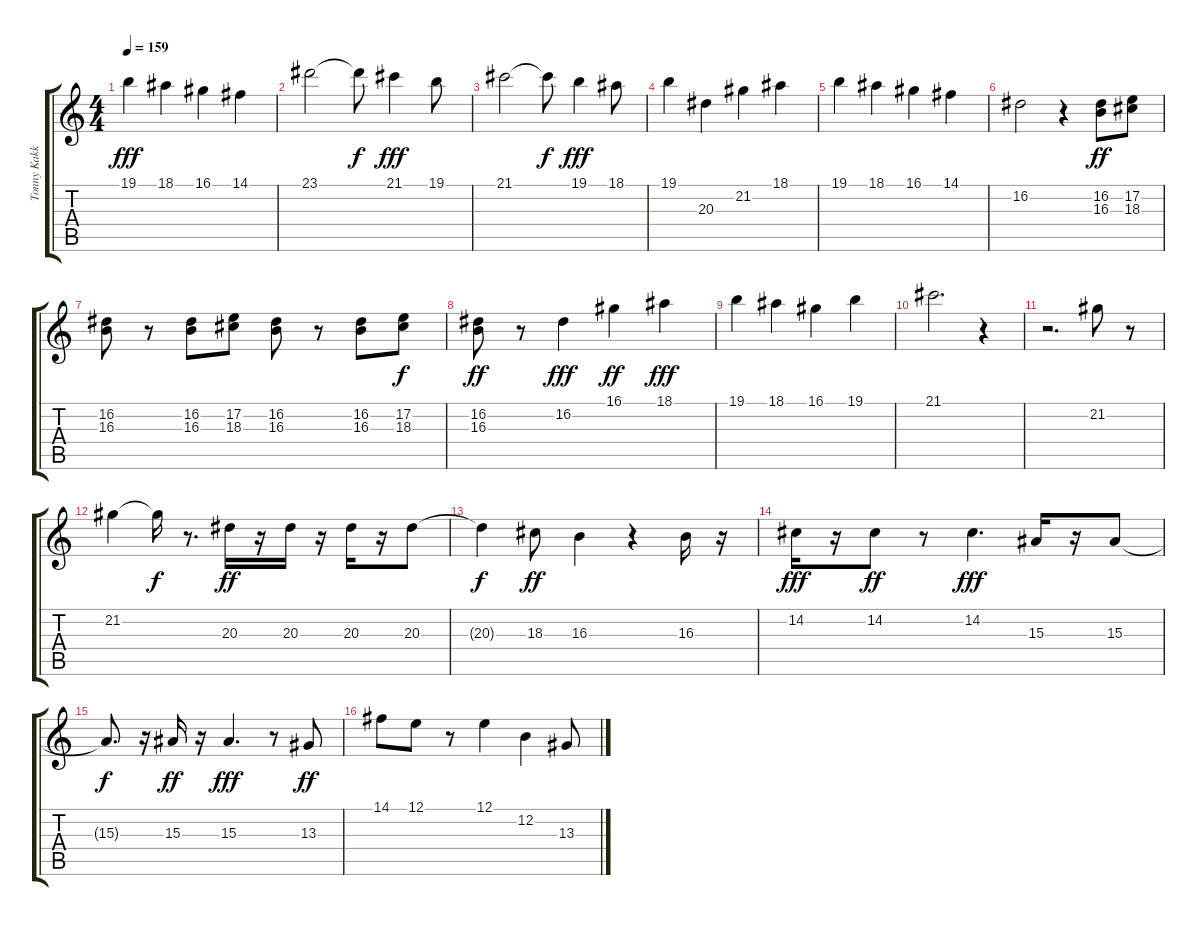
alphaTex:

\track ("Tonny Kakko" "Tonny Kakk") {instrument lead1square}
\staff {score tabs}
\tuning (E4 B3 G3 D3 A2 E2) {hide}
\ts (4 4)
\tempo 159
\clef g2
\ks c
19.1.4{dy fff} 18.1.4 16.1.4 14.1.4 |
23.1.2 23.1{t}.8{dy f} 21.1.4{dy fff} 19.1.8 |
21.1.2 21.1{t}.8{dy f} 19.1.4{dy fff} 18.1.8 |
19.1.4 20.3.4 21.2.4 18.1.4 |
19.1.4 18.1.4 16.1.4 14.1.4 |
16.2.2 r.4 (16.2 16.3).8{dy ff} (17.2 18.3).8 |
(16.2 16.3).8 r.8 (16.2 16.3).8 (17.2 18.3).8 (16.2 16.3).8 r.8 (16.2 16.3).8 (17.2 18.3).8{dy f} |
(16.2 16.3).8{dy ff} r.8 16.2.4{dy fff} 16.1.4{dy ff} 18.1.4{dy fff} |
19.1.4 18.1.4 16.1.4 19.1.4 |
21.1.2{d} r.4 |
r.2{d} 21.2.8 r.8 |
21.2.4 21.2{t}.16{dy f} r.8{d} 20.3.16{dy ff} r.16 20.3.16 r.16 20.3.16 r.16 20.3.8 |
20.3{t}.4{dy f} 18.3.8{dy ff} 16.3.4 r.4 16.3.16 r.16 |
14.2.16{dy fff} r.16 14.2.8{dy ff} r.8 14.2.4{d dy fff} 15.3.16 r.16 15.3.8 |
15.3{t}.8{d dy f} r.16 15.3.16{dy ff} r.16 15.3.4{d dy fff} r.8 13.3.8{dy ff} |
14.1.8 12.1.8 r.8 12.1.4 12.2.4 13.3.8
